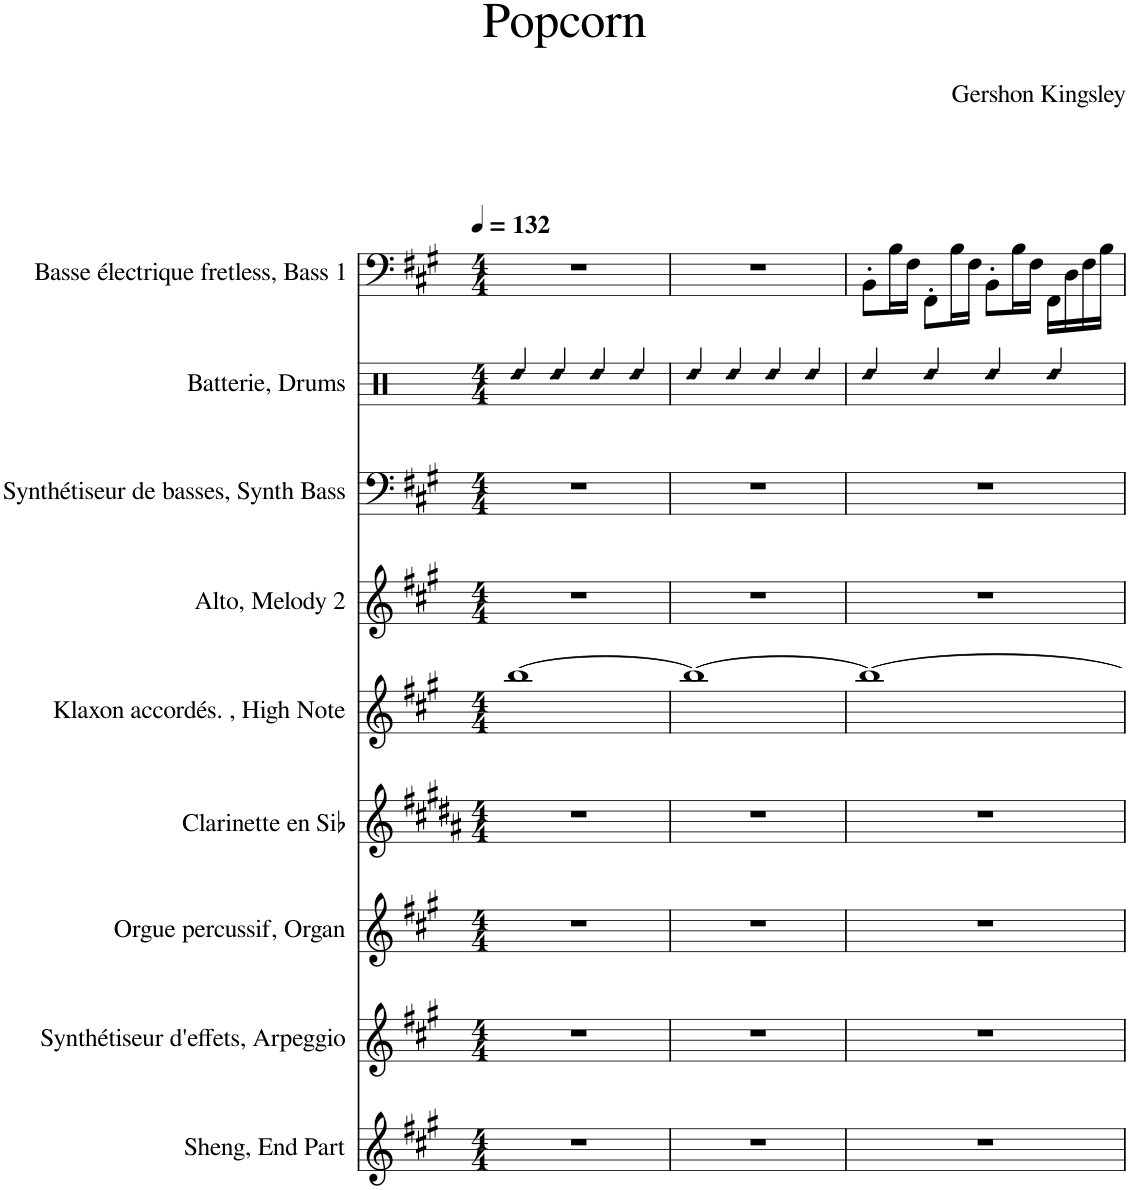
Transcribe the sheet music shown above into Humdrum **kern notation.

**kern	**kern	**kern	**kern	**kern	**kern	**kern	**kern	**kern
*part9	*part8	*part7	*part6	*part5	*part4	*part3	*part2	*part1
*staff9	*staff8	*staff7	*staff6	*staff5	*staff4	*staff3	*staff2	*staff1
*I"Sheng, End Part	*I"Synthétiseur d'effets, Arpeggio	*I"Orgue percussif, Organ	*I"Clarinette en Sib	*I"Klaxon accordés. , High Note	*I"Alto, Melody 2	*I"Synthétiseur de basses, Synth Bass	*I"Batterie, Drums	*I"Basse électrique fretless, Bass 1
*I'She.	*I'Synth.	*I'Org. perc.	*I'Clar. Sib	*I'Klx. acc.	*I'A.	*I'Synth.	*I'Batt.	*I'B. él. Frtl.
*clefG2	*clefG2	*clefG2	*clefG2	*clefG2	*clefG2	*clefF4	*clefX	*clefF4
*	*	*	*Trd1c2	*	*	*	*	*Trd7c12
*k[f#c#g#]	*k[f#c#g#]	*k[f#c#g#]	*k[f#c#g#d#a#]	*k[f#c#g#]	*k[f#c#g#]	*k[f#c#g#]	*k[]	*k[f#c#g#]
*M4/4	*M4/4	*M4/4	*M4/4	*M4/4	*M4/4	*M4/4	*M4/4	*M4/4
*MM132	*MM132	*MM132	*MM132	*MM132	*MM132	*MM132	*MM132	*MM132
=1	=1	=1	=1	=1	=1	=1	=1	=1
!	!	!	!	!	!	!	!LO:N:head=diamond	!
1r	1r	1r	1r	[1bb	1r	1r	4Rdd/	1r
!	!	!	!	!	!	!	!LO:N:head=diamond	!
.	.	.	.	.	.	.	4Rdd/	.
!	!	!	!	!	!	!	!LO:N:head=diamond	!
.	.	.	.	.	.	.	4Rdd/	.
!	!	!	!	!	!	!	!LO:N:head=diamond	!
.	.	.	.	.	.	.	4Rdd/	.
=2	=2	=2	=2	=2	=2	=2	=2	=2
!	!	!	!	!	!	!	!LO:N:head=diamond	!
1r	1r	1r	1r	1bb_	1r	1r	4Rdd/	1r
!	!	!	!	!	!	!	!LO:N:head=diamond	!
.	.	.	.	.	.	.	4Rdd/	.
!	!	!	!	!	!	!	!LO:N:head=diamond	!
.	.	.	.	.	.	.	4Rdd/	.
!	!	!	!	!	!	!	!LO:N:head=diamond	!
.	.	.	.	.	.	.	4Rdd/	.
=3	=3	=3	=3	=3	=3	=3	=3	=3
!	!	!	!	!	!	!	!LO:N:head=diamond	!
1r	1r	1r	1r	1bb_	1r	1r	4Rdd/	8BB'\L
.	.	.	.	.	.	.	.	16B\L
.	.	.	.	.	.	.	.	16F#\JJ
!	!	!	!	!	!	!	!LO:N:head=diamond	!
.	.	.	.	.	.	.	4Rdd/	8FF#'\L
.	.	.	.	.	.	.	.	16B\L
.	.	.	.	.	.	.	.	16F#\JJ
!	!	!	!	!	!	!	!LO:N:head=diamond	!
.	.	.	.	.	.	.	4Rdd/	8BB'\L
.	.	.	.	.	.	.	.	16B\L
.	.	.	.	.	.	.	.	16F#\JJ
!	!	!	!	!	!	!	!LO:N:head=diamond	!
.	.	.	.	.	.	.	4Rdd/	16FF#\LL
.	.	.	.	.	.	.	.	16D\
.	.	.	.	.	.	.	.	16F#\
.	.	.	.	.	.	.	.	16B\JJ
=	=	=	=	=	=	=	=	=
*-	*-	*-	*-	*-	*-	*-	*-	*-
